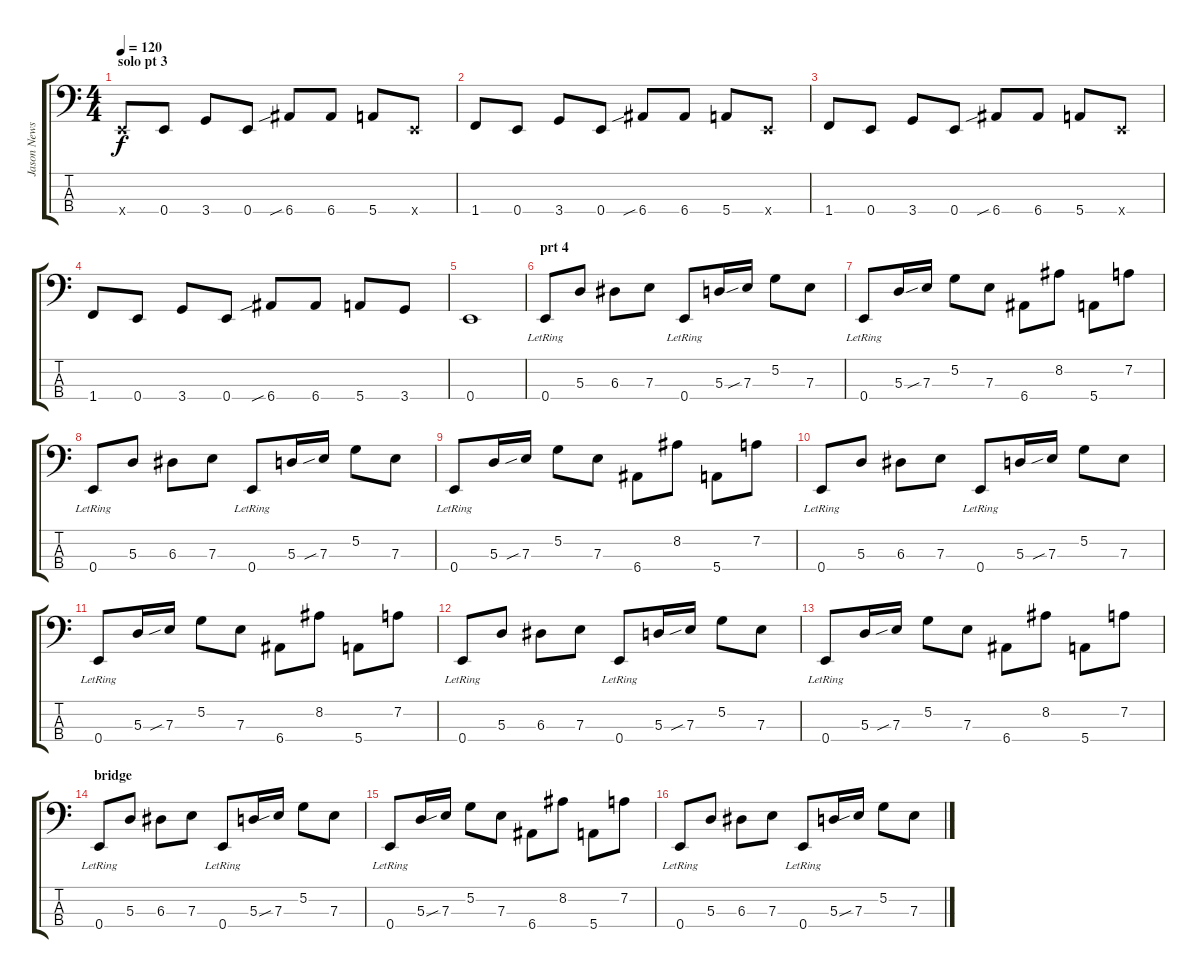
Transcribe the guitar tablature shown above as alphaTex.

\track ("Jason Newstead" "Jason News") {instrument electricbasspick}
\staff {score tabs}
\tuning (G2 D2 A1 E1) {hide}
\ts (4 4)
\section ("" "solo pt 3")
\tempo 120
\clef f4
\ks c
0.4{x}.8{dy f} 0.4.8 3.4.8 0.4.8 6.4{sib}.8 6.4.8 5.4.8 0.4{x}.8 |
1.4.8 0.4.8 3.4.8 0.4.8 6.4{sib}.8 6.4.8 5.4.8 0.4{x}.8 |
1.4.8 0.4.8 3.4.8 0.4.8 6.4{sib}.8 6.4.8 5.4.8 0.4{x}.8 |
1.4.8 0.4.8 3.4.8 0.4.8 6.4{sib}.8 6.4.8 5.4.8 3.4.8 |
0.4.1 |
\section ("" "prt 4")
0.4{lr}.8 5.3.8 6.3.8 7.3.8 0.4{lr}.8 5.3.16 7.3{sib}.16 5.2.8 7.3.8 |
0.4{lr}.8 5.3.16 7.3{sib}.16 5.2.8 7.3.8 6.4.8 8.2.8 5.4.8 7.2.8 |
0.4{lr}.8 5.3.8 6.3.8 7.3.8 0.4{lr}.8 5.3.16 7.3{sib}.16 5.2.8 7.3.8 |
0.4{lr}.8 5.3.16 7.3{sib}.16 5.2.8 7.3.8 6.4.8 8.2.8 5.4.8 7.2.8 |
0.4{lr}.8 5.3.8 6.3.8 7.3.8 0.4{lr}.8 5.3.16 7.3{sib}.16 5.2.8 7.3.8 |
0.4{lr}.8 5.3.16 7.3{sib}.16 5.2.8 7.3.8 6.4.8 8.2.8 5.4.8 7.2.8 |
0.4{lr}.8 5.3.8 6.3.8 7.3.8 0.4{lr}.8 5.3.16 7.3{sib}.16 5.2.8 7.3.8 |
0.4{lr}.8 5.3.16 7.3{sib}.16 5.2.8 7.3.8 6.4.8 8.2.8 5.4.8 7.2.8 |
\section ("" "bridge")
0.4{lr}.8 5.3.8 6.3.8 7.3.8 0.4{lr}.8 5.3.16 7.3{sib}.16 5.2.8 7.3.8 |
0.4{lr}.8 5.3.16 7.3{sib}.16 5.2.8 7.3.8 6.4.8 8.2.8 5.4.8 7.2.8 |
0.4{lr}.8 5.3.8 6.3.8 7.3.8 0.4{lr}.8 5.3.16 7.3{sib}.16 5.2.8 7.3.8
